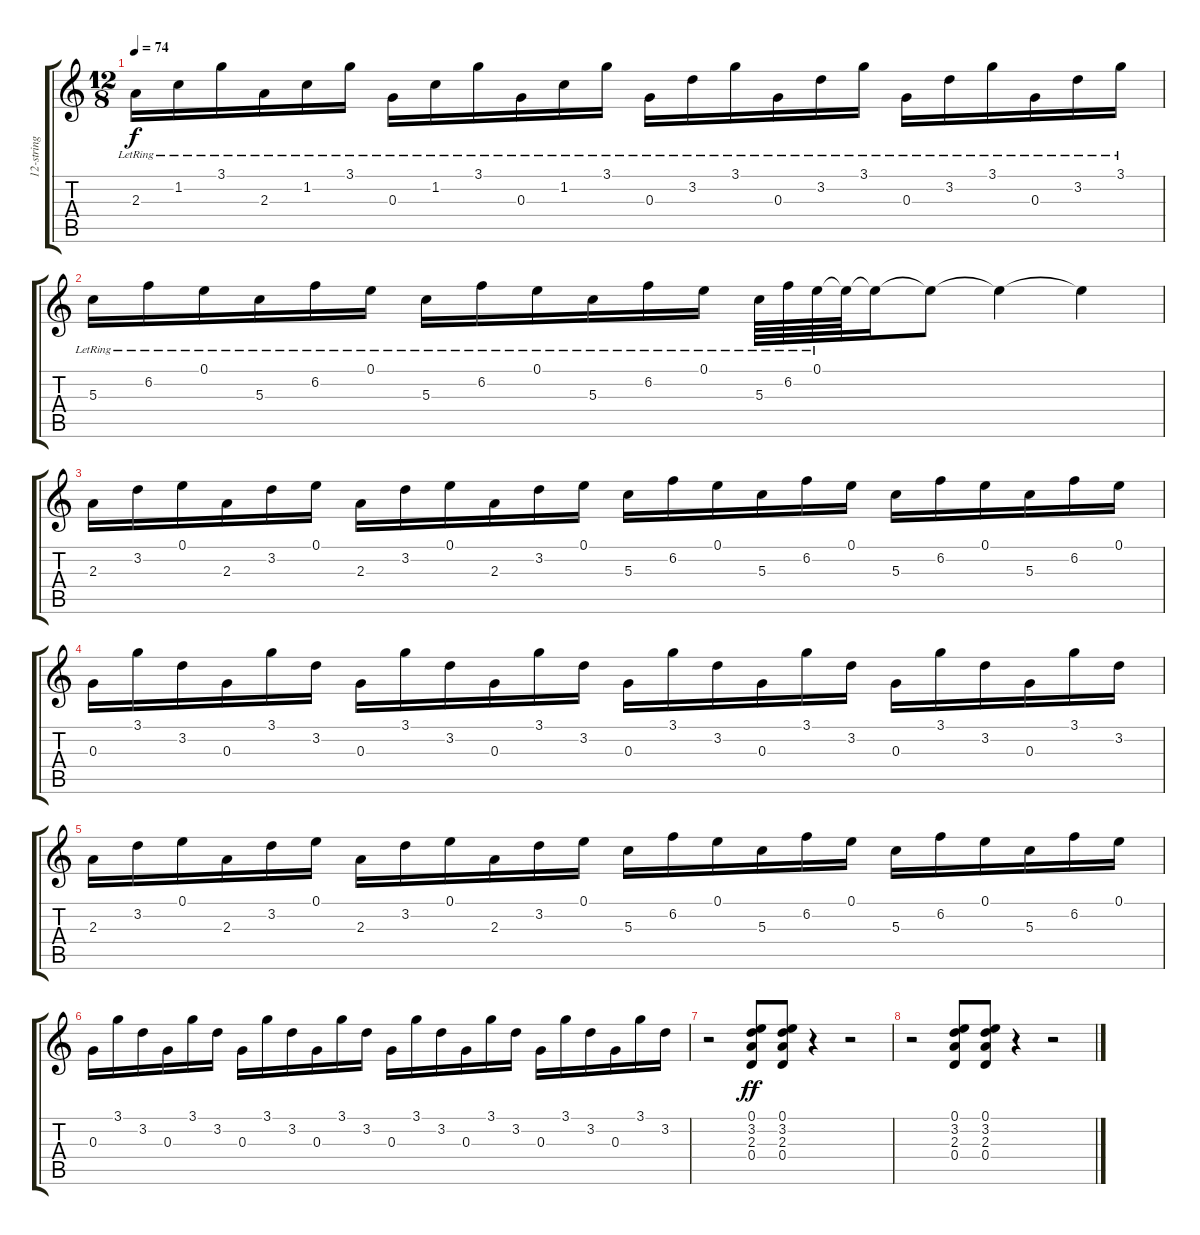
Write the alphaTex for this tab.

\track ("12-string Acoustic" "12-string ") {instrument acousticguitarsteel}
\staff {score tabs}
\tuning (E4 B3 G3 D3 A2 E2) {hide}
\ts (12 8)
\tempo 74
\clef g2
\ks c
2.3{lr}.16{dy f} 1.2{lr}.16 3.1{lr}.16 2.3{lr}.16 1.2{lr}.16 3.1{lr}.16 0.3{lr}.16 1.2{lr}.16 3.1{lr}.16 0.3{lr}.16 1.2{lr}.16 3.1{lr}.16 0.3{lr}.16 3.2{lr}.16 3.1{lr}.16 0.3{lr}.16 3.2{lr}.16 3.1{lr}.16 0.3{lr}.16 3.2{lr}.16 3.1{lr}.16 0.3{lr}.16 3.2{lr}.16 3.1{lr}.16 |
5.3{lr}.16 6.2{lr}.16 0.1{lr}.16 5.3{lr}.16 6.2{lr}.16 0.1{lr}.16 5.3{lr}.16 6.2{lr}.16 0.1{lr}.16 5.3{lr}.16 6.2{lr}.16 0.1{lr}.16 5.3{lr}.64 6.2{lr}.64 0.1{lr}.64 0.1{t}.64 0.1{t}.16 0.1{t}.8 0.1{t}.4 0.1{t}.4 |
2.3.16{volume 11} 3.2.16 0.1.16 2.3.16 3.2.16 0.1.16 2.3.16 3.2.16 0.1.16 2.3.16 3.2.16 0.1.16 5.3.16 6.2.16 0.1.16 5.3.16 6.2.16 0.1.16 5.3.16 6.2.16 0.1.16 5.3.16 6.2.16 0.1.16 |
0.3.16 3.1.16 3.2.16 0.3.16 3.1.16 3.2.16 0.3.16 3.1.16 3.2.16 0.3.16 3.1.16 3.2.16 0.3.16 3.1.16 3.2.16 0.3.16 3.1.16 3.2.16 0.3.16 3.1.16 3.2.16 0.3.16 3.1.16 3.2.16 |
2.3.16 3.2.16 0.1.16 2.3.16 3.2.16 0.1.16 2.3.16 3.2.16 0.1.16 2.3.16 3.2.16 0.1.16 5.3.16 6.2.16 0.1.16 5.3.16 6.2.16 0.1.16 5.3.16 6.2.16 0.1.16 5.3.16 6.2.16 0.1.16 |
0.3.16 3.1.16 3.2.16 0.3.16 3.1.16 3.2.16 0.3.16 3.1.16 3.2.16 0.3.16 3.1.16 3.2.16 0.3.16 3.1.16 3.2.16 0.3.16 3.1.16 3.2.16 0.3.16 3.1.16 3.2.16 0.3.16 3.1.16 3.2.16 |
r.2 (0.1 3.2 2.3 0.4).8{dy ff volume 16} (0.1 3.2 2.3 0.4).8 r.4 r.2 |
r.2 (0.1 3.2 2.3 0.4).8 (0.1 3.2 2.3 0.4).8 r.4 r.2
